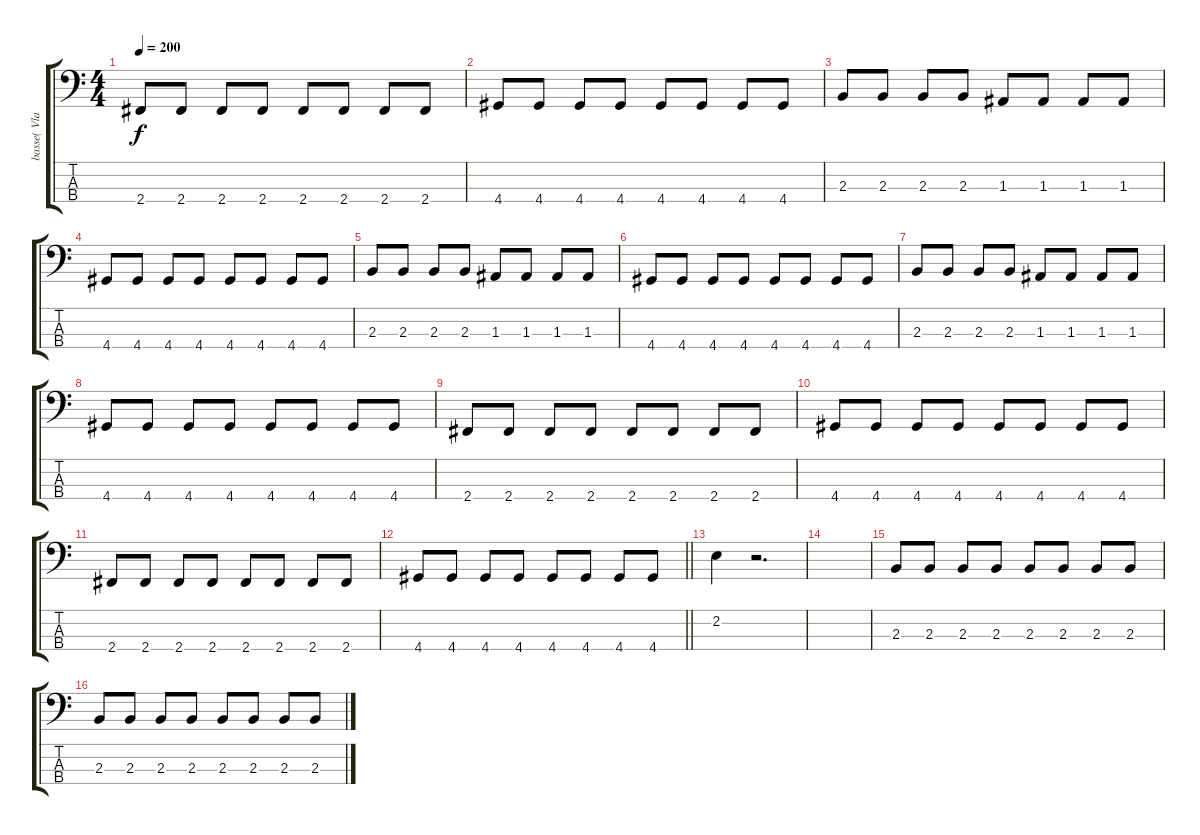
\track ("basse( Vlad ) " "basse( Vla") {instrument electricbasspick}
\staff {score tabs}
\tuning (G2 D2 A1 E1) {hide}
\ts (4 4)
\tempo 200
\clef f4
\ks c
2.4.8{dy f} 2.4.8 2.4.8 2.4.8 2.4.8 2.4.8 2.4.8 2.4.8 |
4.4.8 4.4.8 4.4.8 4.4.8 4.4.8 4.4.8 4.4.8 4.4.8 |
2.3.8 2.3.8 2.3.8 2.3.8 1.3.8 1.3.8 1.3.8 1.3.8 |
4.4.8 4.4.8 4.4.8 4.4.8 4.4.8 4.4.8 4.4.8 4.4.8 |
2.3.8 2.3.8 2.3.8 2.3.8 1.3.8 1.3.8 1.3.8 1.3.8 |
4.4.8 4.4.8 4.4.8 4.4.8 4.4.8 4.4.8 4.4.8 4.4.8 |
2.3.8 2.3.8 2.3.8 2.3.8 1.3.8 1.3.8 1.3.8 1.3.8 |
4.4.8 4.4.8 4.4.8 4.4.8 4.4.8 4.4.8 4.4.8 4.4.8 |
2.4.8 2.4.8 2.4.8 2.4.8 2.4.8 2.4.8 2.4.8 2.4.8 |
4.4.8 4.4.8 4.4.8 4.4.8 4.4.8 4.4.8 4.4.8 4.4.8 |
2.4.8 2.4.8 2.4.8 2.4.8 2.4.8 2.4.8 2.4.8 2.4.8 |
\barLineRight lightlight
4.4.8 4.4.8 4.4.8 4.4.8 4.4.8 4.4.8 4.4.8 4.4.8 |
2.2.4 r.2{d} |
|
2.3.8 2.3.8 2.3.8 2.3.8 2.3.8 2.3.8 2.3.8 2.3.8 |
2.3.8 2.3.8 2.3.8 2.3.8 2.3.8 2.3.8 2.3.8 2.3.8
